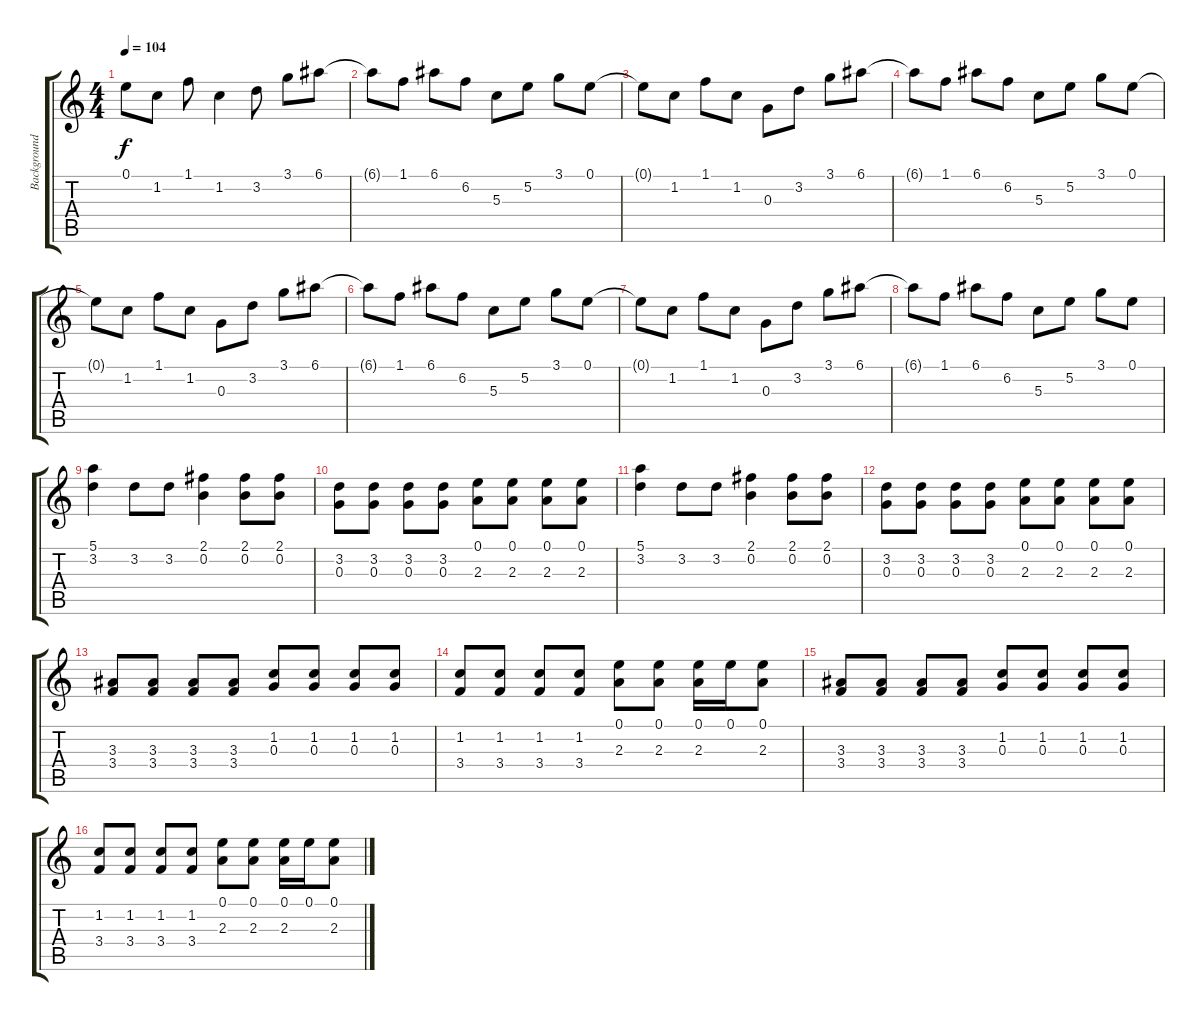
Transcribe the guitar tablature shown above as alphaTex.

\track ("Background guitar" "Background") {instrument electricguitarclean}
\staff {score tabs}
\tuning (E4 B3 G3 D3 A2 E2) {hide}
\ts (4 4)
\tempo 104
\clef g2
\ks c
0.1{t}.8{dy f} 1.2.8 1.1.8 1.2.4 3.2.8 3.1.8 6.1.8 |
6.1{t}.8 1.1.8 6.1.8 6.2.8 5.3.8 5.2.8 3.1.8 0.1.8 |
0.1{t}.8 1.2.8 1.1.8 1.2.8 0.3.8 3.2.8 3.1.8 6.1.8 |
6.1{t}.8 1.1.8 6.1.8 6.2.8 5.3.8 5.2.8 3.1.8 0.1.8 |
0.1{t}.8 1.2.8 1.1.8 1.2.8 0.3.8 3.2.8 3.1.8 6.1.8 |
6.1{t}.8 1.1.8 6.1.8 6.2.8 5.3.8 5.2.8 3.1.8 0.1.8 |
0.1{t}.8 1.2.8 1.1.8 1.2.8 0.3.8 3.2.8 3.1.8 6.1.8 |
6.1{t}.8 1.1.8 6.1.8 6.2.8 5.3.8 5.2.8 3.1.8 0.1.8 |
(5.1 3.2).4 3.2.8 3.2.8 (2.1 0.2).4 (2.1 0.2).8 (2.1 0.2).8 |
(3.2 0.3).8 (3.2 0.3).8 (3.2 0.3).8 (3.2 0.3).8 (0.1 2.3).8 (0.1 2.3).8 (0.1 2.3).8 (0.1 2.3).8 |
(5.1 3.2).4 3.2.8 3.2.8 (2.1 0.2).4 (2.1 0.2).8 (2.1 0.2).8 |
(3.2 0.3).8 (3.2 0.3).8 (3.2 0.3).8 (3.2 0.3).8 (0.1 2.3).8 (0.1 2.3).8 (0.1 2.3).8 (0.1 2.3).8 |
(3.3 3.4).8 (3.3 3.4).8 (3.3 3.4).8 (3.3 3.4).8 (1.2 0.3).8 (1.2 0.3).8 (1.2 0.3).8 (1.2 0.3).8 |
(1.2 3.4).8 (1.2 3.4).8 (1.2 3.4).8 (1.2 3.4).8 (0.1 2.3).8 (0.1 2.3).8 (0.1 2.3).16 0.1.16 (0.1 2.3).8 |
(3.3 3.4).8 (3.3 3.4).8 (3.3 3.4).8 (3.3 3.4).8 (1.2 0.3).8 (1.2 0.3).8 (1.2 0.3).8 (1.2 0.3).8 |
(1.2 3.4).8 (1.2 3.4).8 (1.2 3.4).8 (1.2 3.4).8 (0.1 2.3).8 (0.1 2.3).8 (0.1 2.3).16 0.1.16 (0.1 2.3).8
